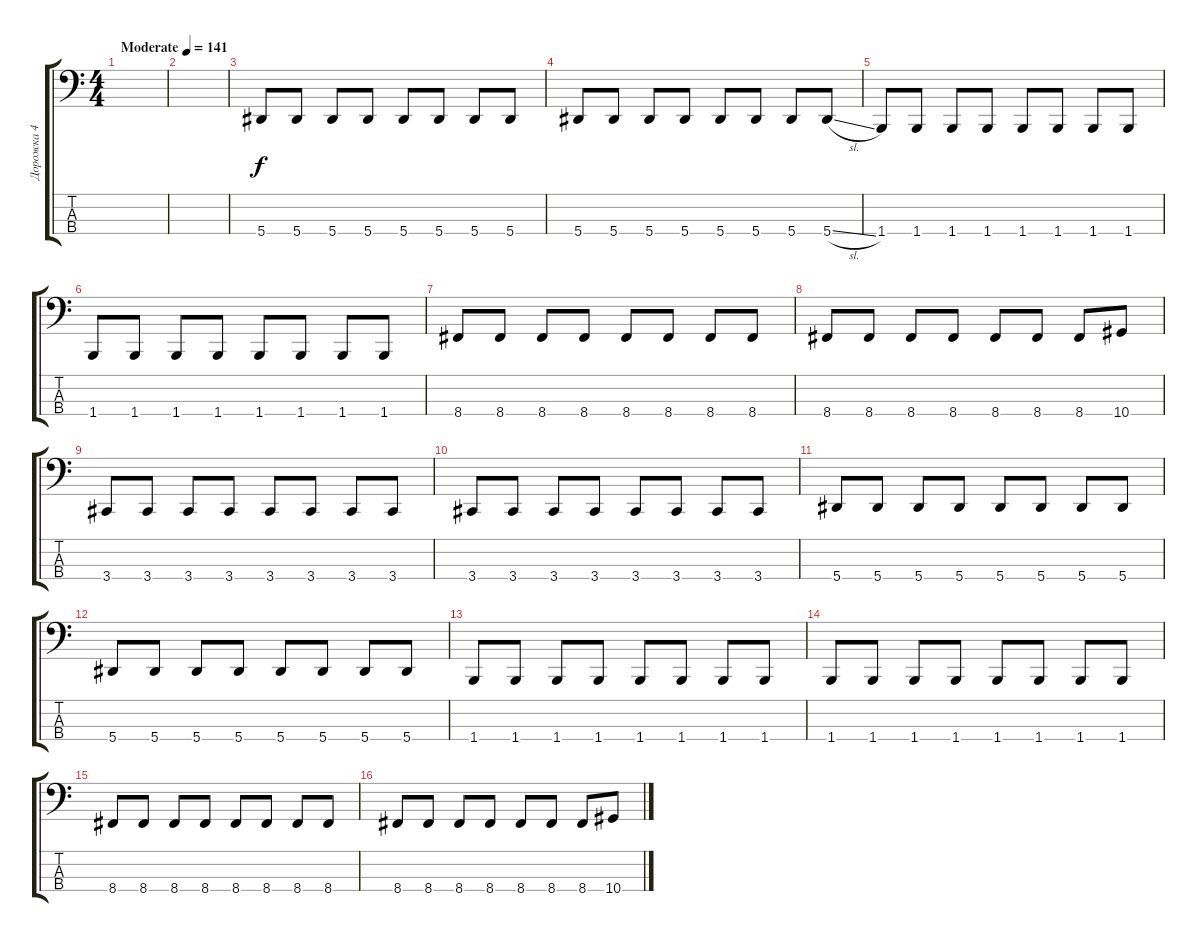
\track ("Дорожка 4" "Дорожка 4") {instrument electricbasspick}
\staff {score tabs}
\tuning (Eb2 Bb1 F1 Bb0) {hide}
\ts (4 4)
\tempo (141 "Moderate")
\clef f4
\ks c
|
|
5.4.8 5.4.8 5.4.8 5.4.8 5.4.8 5.4.8 5.4.8 5.4.8 |
5.4.8 5.4.8 5.4.8 5.4.8 5.4.8 5.4.8 5.4.8 5.4{sl}.8 |
1.4.8 1.4.8 1.4.8 1.4.8 1.4.8 1.4.8 1.4.8 1.4.8 |
1.4.8 1.4.8 1.4.8 1.4.8 1.4.8 1.4.8 1.4.8 1.4.8 |
8.4.8 8.4.8 8.4.8 8.4.8 8.4.8 8.4.8 8.4.8 8.4.8 |
8.4.8 8.4.8 8.4.8 8.4.8 8.4.8 8.4.8 8.4.8 10.4.8 |
3.4.8 3.4.8 3.4.8 3.4.8 3.4.8 3.4.8 3.4.8 3.4.8 |
3.4.8 3.4.8 3.4.8 3.4.8 3.4.8 3.4.8 3.4.8 3.4.8 |
5.4.8 5.4.8 5.4.8 5.4.8 5.4.8 5.4.8 5.4.8 5.4.8 |
5.4.8 5.4.8 5.4.8 5.4.8 5.4.8 5.4.8 5.4.8 5.4.8 |
1.4.8 1.4.8 1.4.8 1.4.8 1.4.8 1.4.8 1.4.8 1.4.8 |
1.4.8 1.4.8 1.4.8 1.4.8 1.4.8 1.4.8 1.4.8 1.4.8 |
8.4.8 8.4.8 8.4.8 8.4.8 8.4.8 8.4.8 8.4.8 8.4.8 |
8.4.8 8.4.8 8.4.8 8.4.8 8.4.8 8.4.8 8.4.8 10.4.8
